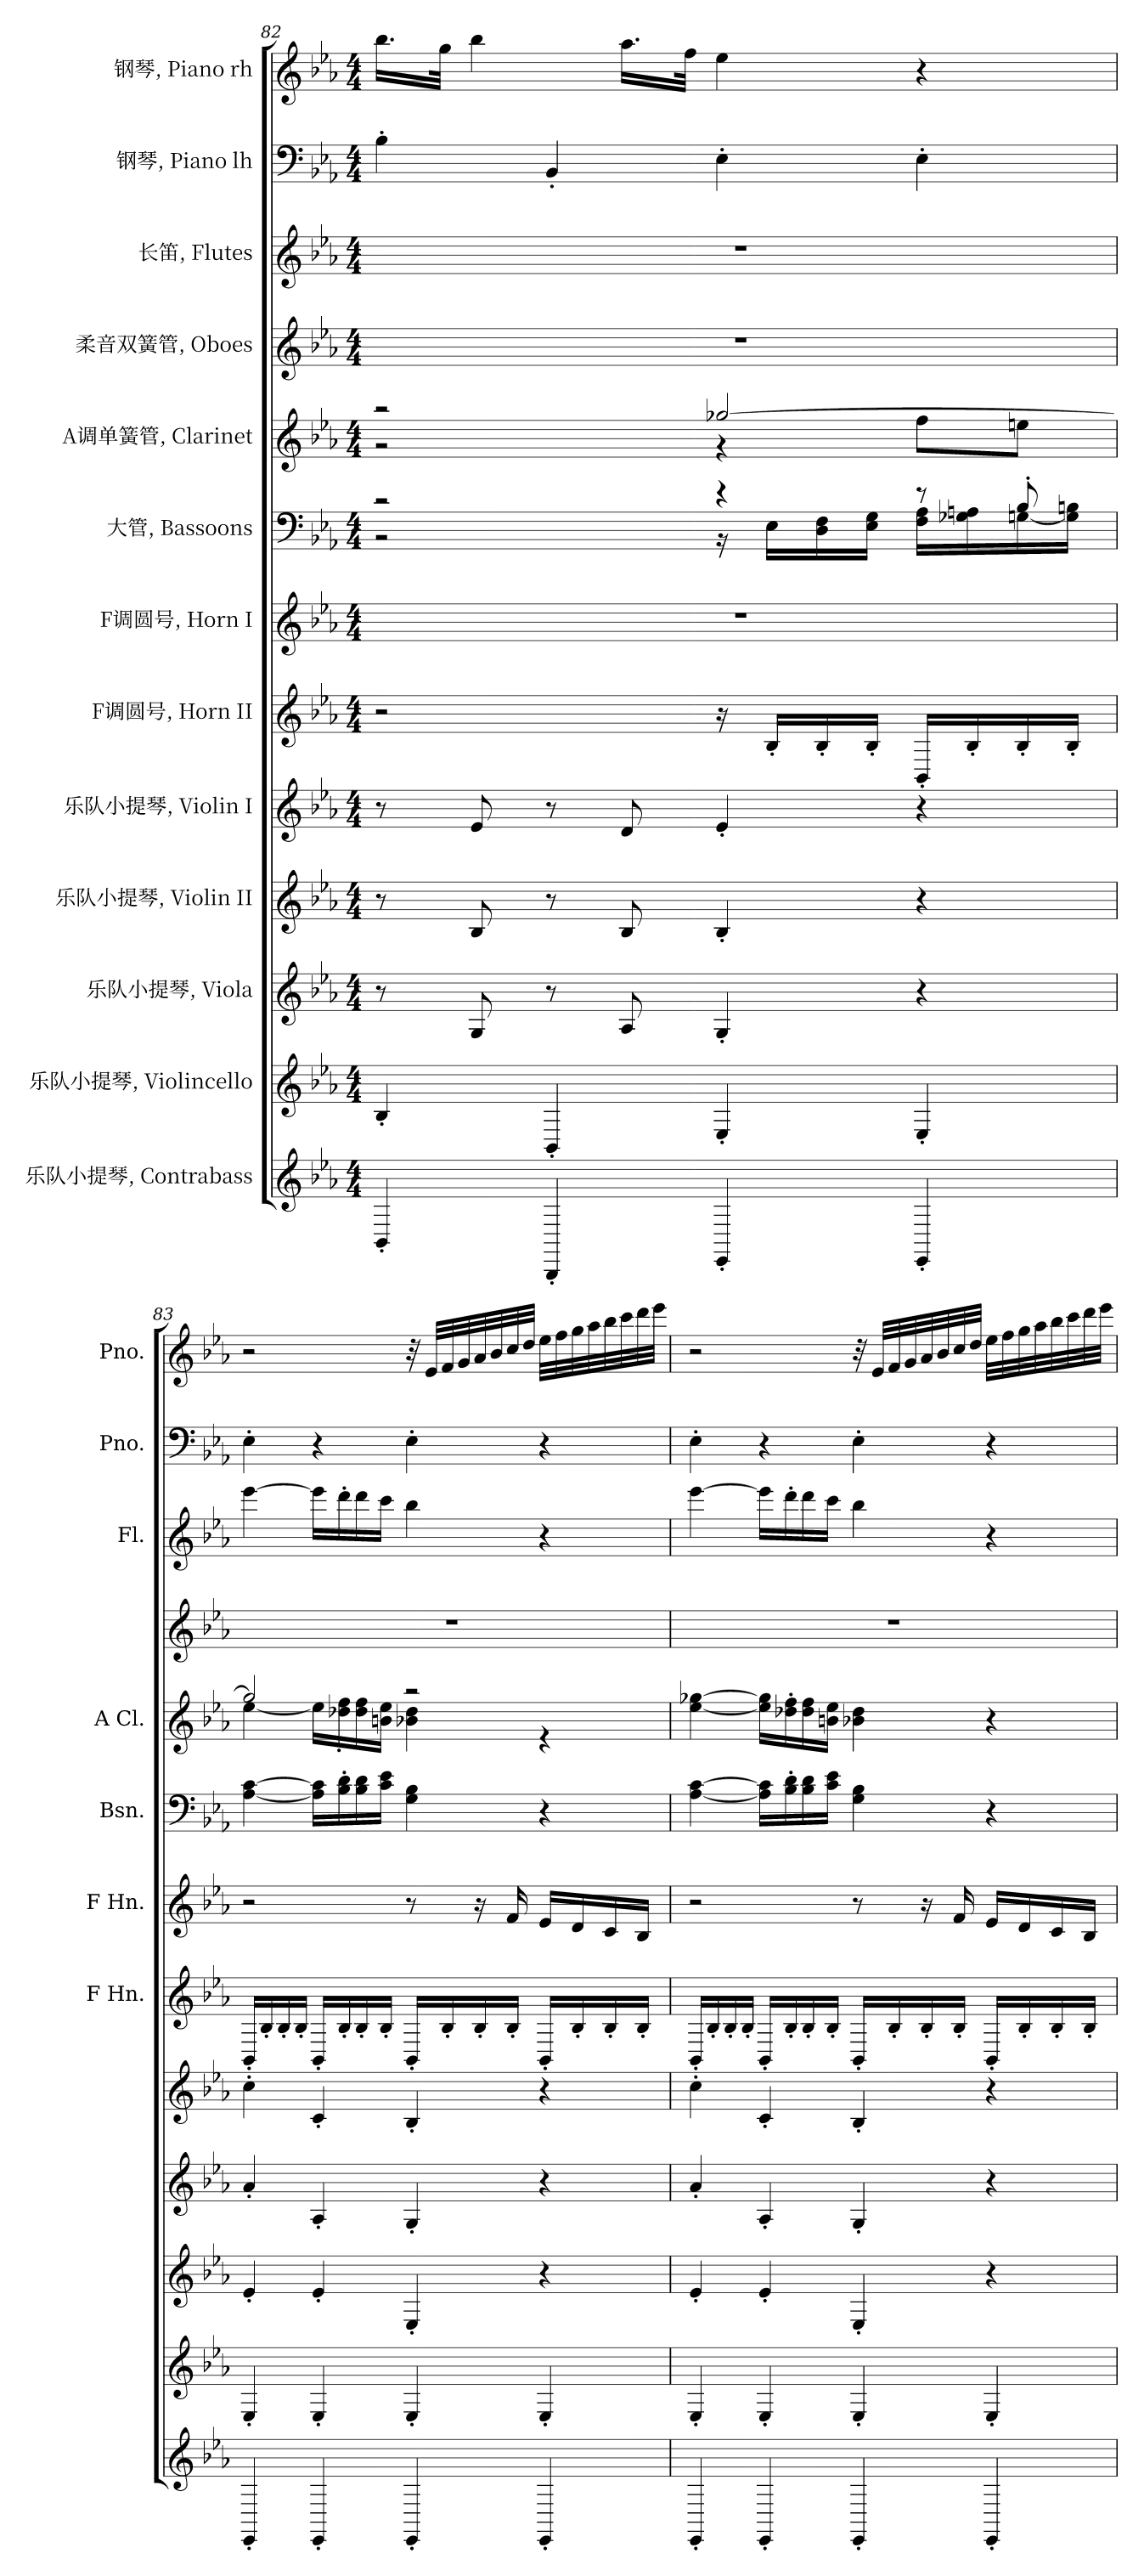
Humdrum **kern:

**kern	**kern	**kern	**kern	**kern	**kern	**kern	**kern	**kern	**kern	**kern	**kern	**kern
*part13	*part12	*part11	*part10	*part9	*part8	*part7	*part6	*part5	*part4	*part3	*part2	*part1
*staff13	*staff12	*staff11	*staff10	*staff9	*staff8	*staff7	*staff6	*staff5	*staff4	*staff3	*staff2	*staff1
*I"乐队小提琴, Contrabass	*I"乐队小提琴, Violincello	*I"乐队小提琴, Viola	*I"乐队小提琴, Violin II	*I"乐队小提琴, Violin I	*I"F调圆号, Horn II	*I"F调圆号, Horn I	*I"大管, Bassoons	*I"A调单簧管, Clarinet	*I"柔音双簧管, Oboes	*I"长笛, Flutes	*I"钢琴, Piano lh	*I"钢琴, Piano rh
*	*	*	*	*	*I'F Hn.	*I'F Hn.	*I'Bsn.	*I'A Cl.	*	*I'Fl.	*I'Pno.	*I'Pno.
*clefG2	*clefG2	*clefG2	*clefG2	*clefG2	*clefG2	*clefG2	*clefF4	*clefG2	*clefG2	*clefG2	*clefF4	*clefG2
*	*	*	*	*	*ITrd4c7	*ITrd4c7	*	*ITrd2c3	*ITrd2c3	*	*	*
*k[b-e-a-]	*k[b-e-a-]	*k[b-e-a-]	*k[b-e-a-]	*k[b-e-a-]	*k[b-e-a-d-]	*k[b-e-a-d-]	*k[b-e-a-]	*k[]	*k[]	*k[b-e-a-]	*k[b-e-a-]	*k[b-e-a-]
*M4/4	*M4/4	*M4/4	*M4/4	*M4/4	*M4/4	*M4/4	*M4/4	*M4/4	*M4/4	*M4/4	*M4/4	*M4/4
=82	=82	=82	=82	=82	=82	=82	=82	=82	=82	=82	=82	=82
*	*	*	*	*	*	*	*^	*^	*	*	*	*
4BB-'/	4B-'/	8r	8r	8r	2r	1r	2r	2r	2r	2r	1r	1r	4B-'\	16.bb-\LL
.	.	.	.	.	.	.	.	.	.	.	.	.	.	32gg\JJk
.	.	8G/	8B-/	8e-/	.	.	.	.	.	.	.	.	.	4bb-\
4BBB-'/	4BB-'/	8r	8r	8r	.	.	.	.	.	.	.	.	4BB-'/	.
.	.	8A-/	8B-/	8d/	.	.	.	.	.	.	.	.	.	16.aa-\LL
.	.	.	.	.	.	.	.	.	.	.	.	.	.	32ff\JJk
4EE-'/	4E-'/	4G'/	4B-'/	4e-'/	16r	.	4r	16r	[2ee-X/	4r	.	.	4E-'\	4ee-\
.	.	.	.	.	16E-'/LL	.	.	16E-\LL	.	.	.	.	.	.
.	.	.	.	.	16E-'/	.	.	16D\ 16F\	.	.	.	.	.	.
.	.	.	.	.	16E-'/JJ	.	.	16E-\ 16G\JJ	.	.	.	.	.	.
4EE-'/	4E-'/	4r	4r	4r	16EE-'/LL	.	8r	16F\ 16A-\LL	.	8dd\L	.	.	4E-'\	4r
.	.	.	.	.	16E-'/	.	.	16G-X\ 16An\	.	.	.	.	.	.
.	.	.	.	.	16E-'/	.	8B-'/	[16Gn\	.	8cc#X\J	.	.	.	.
.	.	.	.	.	16E-'/JJ	.	.	16G\] 16Bn\JJ	.	.	.	.	.	.
*	*	*	*	*	*	*	*v	*v	*	*	*	*	*	*
!!LO:PB:g=z
=83	=83	=83	=83	=83	=83	=83	=83	=83	=83	=83	=83	=83	=83
4EE-'/	4E-'/	4e-'/	4a-'/	4cc'\	16EE-'/LL	2r	[4A-\ [4c\	2ee-/]	[4cc\	1r	[4eee-\	4E-'\	2r
.	.	.	.	.	16E-'/	.	.	.	.	.	.	.	.
.	.	.	.	.	16E-'/	.	.	.	.	.	.	.	.
.	.	.	.	.	16E-'/JJ	.	.	.	.	.	.	.	.
4EE-'/	4E-'/	4e-'/	4A-'/	4c'/	16EE-'/LL	.	16A-\] 16c\]LL	.	16cc\LL]	.	16eee-\LL]	4r	.
.	.	.	.	.	16E-'/	.	16B-\' 16d\'	.	16b-X\' 16dd\'	.	16ddd'\	.	.
.	.	.	.	.	16E-'/	.	16B-\ 16d\	.	16b-\ 16dd\	.	16ddd\	.	.
.	.	.	.	.	16E-'/JJ	.	16c\ 16e-\JJ	.	16g#X\ 16cc\JJ	.	16ccc\JJ	.	.
4EE-'/	4E-'/	4E-'/	4G'/	4B-'/	16EE-'/LL	8r	4G\ 4B-\	2r	4gn\ 4b-\	.	4bb-\	4E-'\	32r
.	.	.	.	.	.	.	.	.	.	.	.	.	32e-/LLL
.	.	.	.	.	16E-'/	.	.	.	.	.	.	.	32f/
.	.	.	.	.	.	.	.	.	.	.	.	.	32g/
.	.	.	.	.	16E-'/	16r	.	.	.	.	.	.	32a-/
.	.	.	.	.	.	.	.	.	.	.	.	.	32b-/
.	.	.	.	.	16E-'/JJ	16B-/	.	.	.	.	.	.	32cc/
.	.	.	.	.	.	.	.	.	.	.	.	.	32dd/JJJ
4EE-'/	4E-'/	4r	4r	4r	16EE-'/LL	16A-/LL	4r	.	4r	.	4r	4r	32ee-\LLL
.	.	.	.	.	.	.	.	.	.	.	.	.	32ff\
.	.	.	.	.	16E-'/	16G/	.	.	.	.	.	.	32gg\
.	.	.	.	.	.	.	.	.	.	.	.	.	32aa-\
.	.	.	.	.	16E-'/	16F/	.	.	.	.	.	.	32bb-\
.	.	.	.	.	.	.	.	.	.	.	.	.	32ccc\
.	.	.	.	.	16E-'/JJ	16E-/JJ	.	.	.	.	.	.	32ddd\
.	.	.	.	.	.	.	.	.	.	.	.	.	32eee-\JJJ
*	*	*	*	*	*	*	*	*v	*v	*	*	*	*
!!LO:PB:g=z
=84	=84	=84	=84	=84	=84	=84	=84	=84	=84	=84	=84	=84
4EE-'/	4E-'/	4e-'/	4a-'/	4cc'\	16EE-'/LL	2r	[4A-\ [4c\	[4cc\ [4ee-X\	1r	[4eee-\	4E-'\	2r
.	.	.	.	.	16E-'/	.	.	.	.	.	.	.
.	.	.	.	.	16E-'/	.	.	.	.	.	.	.
.	.	.	.	.	16E-'/JJ	.	.	.	.	.	.	.
4EE-'/	4E-'/	4e-'/	4A-'/	4c'/	16EE-'/LL	.	16A-\] 16c\]LL	16cc\] 16ee-\]LL	.	16eee-\LL]	4r	.
.	.	.	.	.	16E-'/	.	16B-\' 16d\'	16b-X\' 16dd\'	.	16ddd'\	.	.
.	.	.	.	.	16E-'/	.	16B-\ 16d\	16b-\ 16dd\	.	16ddd\	.	.
.	.	.	.	.	16E-'/JJ	.	16c\ 16e-\JJ	16g#X\ 16cc\JJ	.	16ccc\JJ	.	.
4EE-'/	4E-'/	4E-'/	4G'/	4B-'/	16EE-'/LL	8r	4G\ 4B-\	4gn\ 4b-\	.	4bb-\	4E-'\	32r
.	.	.	.	.	.	.	.	.	.	.	.	32e-/LLL
.	.	.	.	.	16E-'/	.	.	.	.	.	.	32f/
.	.	.	.	.	.	.	.	.	.	.	.	32g/
.	.	.	.	.	16E-'/	16r	.	.	.	.	.	32a-/
.	.	.	.	.	.	.	.	.	.	.	.	32b-/
.	.	.	.	.	16E-'/JJ	16B-/	.	.	.	.	.	32cc/
.	.	.	.	.	.	.	.	.	.	.	.	32dd/JJJ
4EE-'/	4E-'/	4r	4r	4r	16EE-'/LL	16A-/LL	4r	4r	.	4r	4r	32ee-\LLL
.	.	.	.	.	.	.	.	.	.	.	.	32ff\
.	.	.	.	.	16E-'/	16G/	.	.	.	.	.	32gg\
.	.	.	.	.	.	.	.	.	.	.	.	32aa-\
.	.	.	.	.	16E-'/	16F/	.	.	.	.	.	32bb-\
.	.	.	.	.	.	.	.	.	.	.	.	32ccc\
.	.	.	.	.	16E-'/JJ	16E-/JJ	.	.	.	.	.	32ddd\
.	.	.	.	.	.	.	.	.	.	.	.	32eee-\JJJ
=	=	=	=	=	=	=	=	=	=	=	=	=
*-	*-	*-	*-	*-	*-	*-	*-	*-	*-	*-	*-	*-
